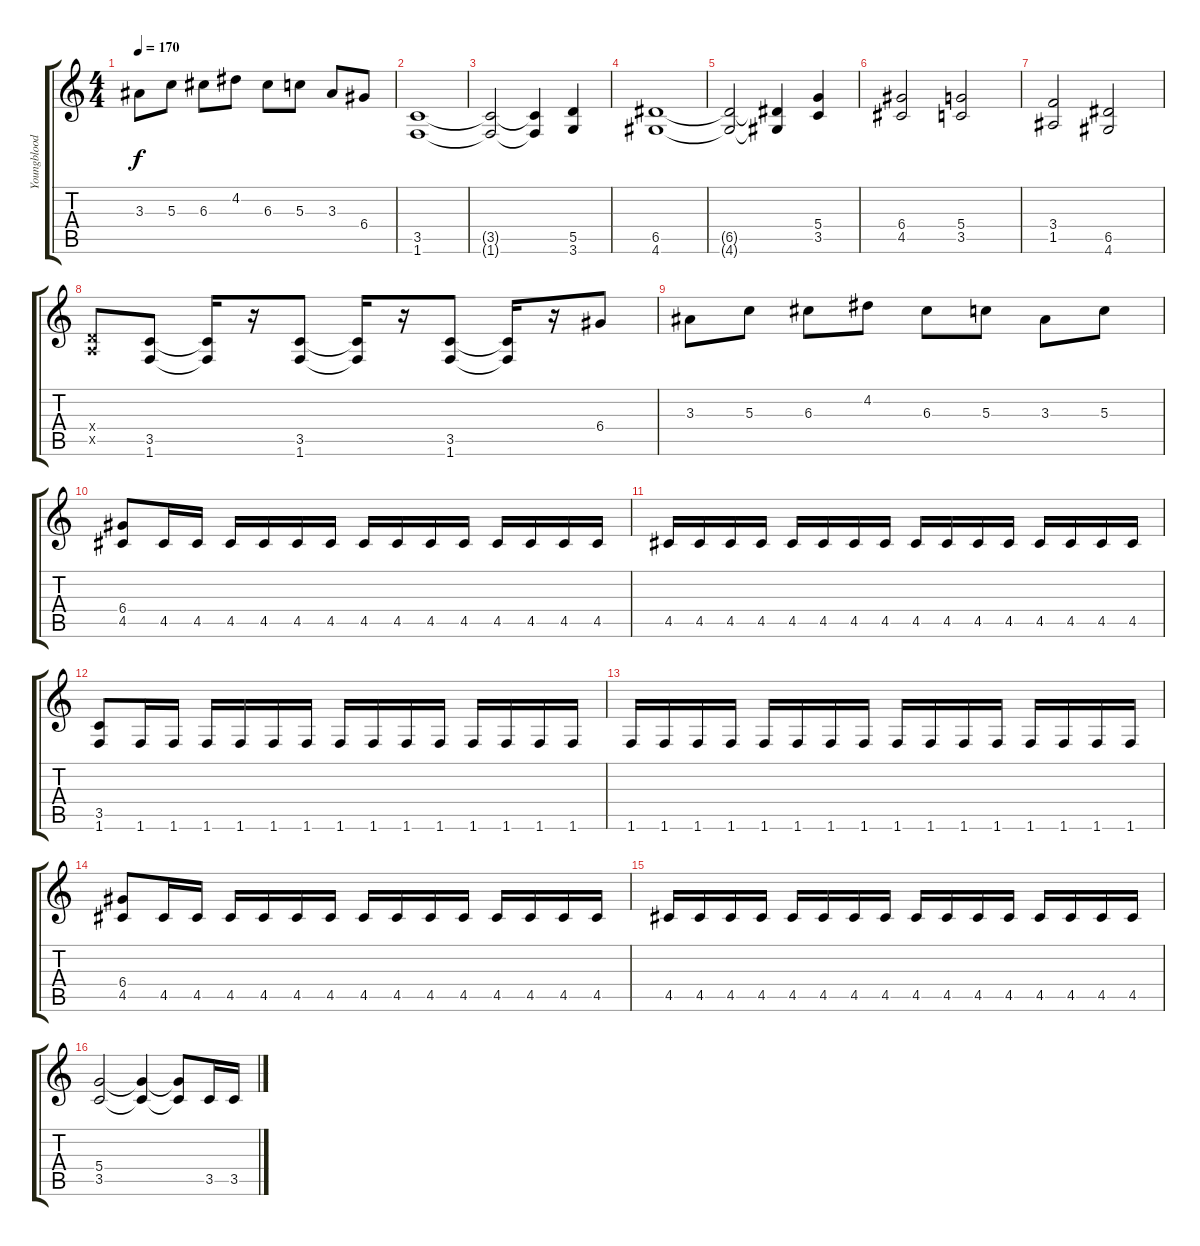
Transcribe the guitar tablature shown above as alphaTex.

\track ("Youngblood (Lider)" "Youngblood") {instrument overdrivenguitar}
\staff {score tabs}
\tuning (E4 B3 G3 D3 A2 E2) {hide}
\ts (4 4)
\tempo 170
\clef g2
\ks c
3.3.8{dy f} 5.3.8 6.3.8 4.2.8 6.3.8 5.3.8 3.3.8 6.4.8 |
(3.5 1.6).1 |
(3.5{t} 1.6{t}).2 (3.5{t} 1.6{t}).4 (5.5 3.6).4 |
(6.5 4.6).1 |
(6.5{t} 4.6{t}).2 (6.5{t} 4.6{t}).4 (5.4 3.5).4 |
(6.4 4.5).2 (5.4 3.5).2 |
(3.4 1.5).2 (6.5 4.6).2 |
(0.4{x} 0.5{x}).8 (3.5 1.6).8 (3.5{t} 1.6{t}).16 r.16 (3.5 1.6).8 (3.5{t} 1.6{t}).16 r.16 (3.5 1.6).8 (3.5{t} 1.6{t}).16 r.16 6.4.8 |
3.3.8 5.3.8 6.3.8 4.2.8 6.3.8 5.3.8 3.3.8 5.3.8 |
(6.4 4.5).8 4.5.16 4.5.16 4.5.16 4.5.16 4.5.16 4.5.16 4.5.16 4.5.16 4.5.16 4.5.16 4.5.16 4.5.16 4.5.16 4.5.16 |
4.5.16 4.5.16 4.5.16 4.5.16 4.5.16 4.5.16 4.5.16 4.5.16 4.5.16 4.5.16 4.5.16 4.5.16 4.5.16 4.5.16 4.5.16 4.5.16 |
(3.5 1.6).8 1.6.16 1.6.16 1.6.16 1.6.16 1.6.16 1.6.16 1.6.16 1.6.16 1.6.16 1.6.16 1.6.16 1.6.16 1.6.16 1.6.16 |
1.6.16 1.6.16 1.6.16 1.6.16 1.6.16 1.6.16 1.6.16 1.6.16 1.6.16 1.6.16 1.6.16 1.6.16 1.6.16 1.6.16 1.6.16 1.6.16 |
(6.4 4.5).8 4.5.16 4.5.16 4.5.16 4.5.16 4.5.16 4.5.16 4.5.16 4.5.16 4.5.16 4.5.16 4.5.16 4.5.16 4.5.16 4.5.16 |
4.5.16 4.5.16 4.5.16 4.5.16 4.5.16 4.5.16 4.5.16 4.5.16 4.5.16 4.5.16 4.5.16 4.5.16 4.5.16 4.5.16 4.5.16 4.5.16 |
(5.4 3.5).2 (5.4{t} 3.5{t}).4 (5.4{t} 3.5{t}).8 3.5.16 3.5.16
